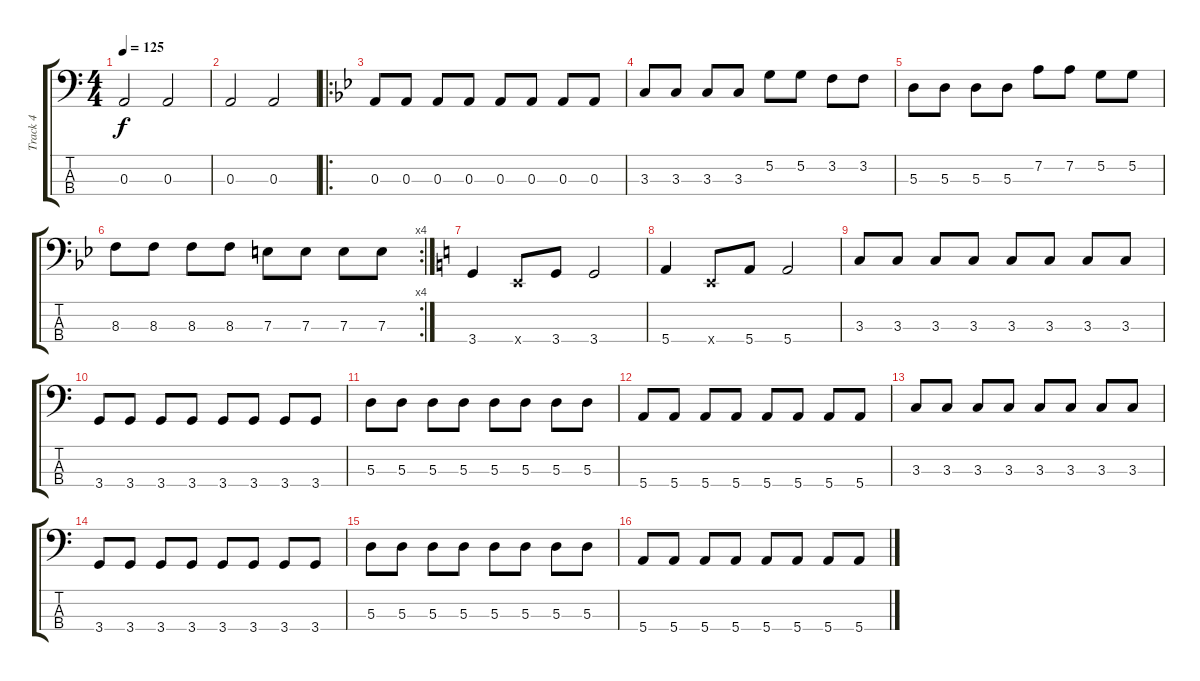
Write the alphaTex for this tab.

\track ("Track 4" "Track 4") {instrument electricbasspick}
\staff {score tabs}
\tuning (G2 D2 A1 E1) {hide}
\ts (4 4)
\tempo 125
\clef f4
\ks c
0.3.2{dy f} 0.3.2 |
0.3.2 0.3.2 |
\ro
\ks bb
0.3.8 0.3.8 0.3.8 0.3.8 0.3.8 0.3.8 0.3.8 0.3.8 |
3.3.8 3.3.8 3.3.8 3.3.8 5.2.8 5.2.8 3.2.8 3.2.8 |
5.3.8 5.3.8 5.3.8 5.3.8 7.2.8 7.2.8 5.2.8 5.2.8 |
\rc 4
8.3.8 8.3.8 8.3.8 8.3.8 7.3.8 7.3.8 7.3.8 7.3.8 |
\ks c
3.4.4 0.4{x}.8 3.4.8 3.4.2 |
5.4.4 0.4{x}.8 5.4.8 5.4.2 |
3.3.8 3.3.8 3.3.8 3.3.8 3.3.8 3.3.8 3.3.8 3.3.8 |
3.4.8 3.4.8 3.4.8 3.4.8 3.4.8 3.4.8 3.4.8 3.4.8 |
5.3.8 5.3.8 5.3.8 5.3.8 5.3.8 5.3.8 5.3.8 5.3.8 |
5.4.8 5.4.8 5.4.8 5.4.8 5.4.8 5.4.8 5.4.8 5.4.8 |
3.3.8 3.3.8 3.3.8 3.3.8 3.3.8 3.3.8 3.3.8 3.3.8 |
3.4.8 3.4.8 3.4.8 3.4.8 3.4.8 3.4.8 3.4.8 3.4.8 |
5.3.8 5.3.8 5.3.8 5.3.8 5.3.8 5.3.8 5.3.8 5.3.8 |
5.4.8 5.4.8 5.4.8 5.4.8 5.4.8 5.4.8 5.4.8 5.4.8
